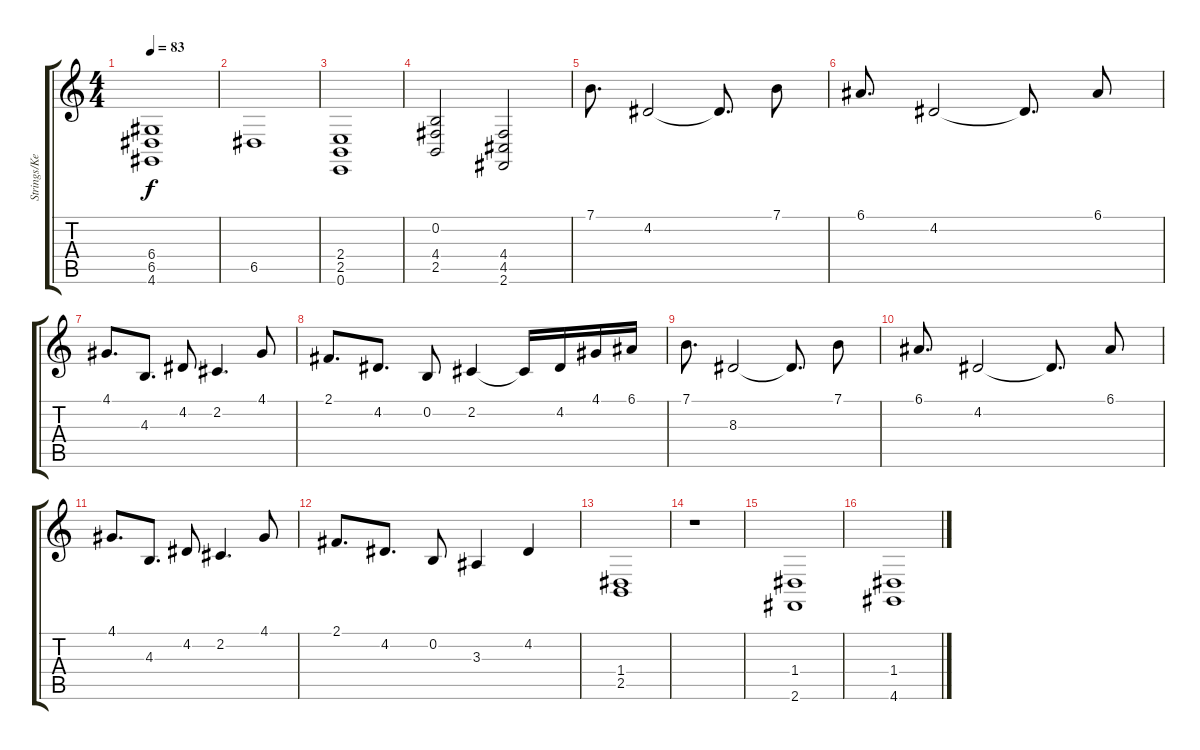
\track ("Strings/Keyboard" "Strings/Ke") {instrument stringensemble2}
\staff {score tabs}
\tuning (E4 B3 G3 D3 A2 E2) {hide}
\ts (4 4)
\tempo 83
\clef g2
\ks c
(6.4 6.5 4.6).1{dy f} |
6.5.1 |
(2.4 2.5 0.6).1 |
(0.2 4.4 2.5).2 (4.4 4.5 2.6).2 |
7.1.8{d} 4.2.2 4.2{t}.8{d} 7.1.8 |
6.1.8{d} 4.2.2 4.2{t}.8{d} 6.1.8 |
4.1.8{d} 4.3.8{d} 4.2.8 2.2.4{d} 4.1.8 |
2.1.8{d} 4.2.8{d} 0.2.8 2.2.4 2.2{t}.16 4.2.16 4.1.16 6.1.16 |
7.1.8{d} 8.3.2 8.3{t}.8{d} 7.1.8 |
6.1.8{d} 4.2.2 4.2{t}.8{d} 6.1.8 |
4.1.8{d} 4.3.8{d} 4.2.8 2.2.4{d} 4.1.8 |
2.1.8{d} 4.2.8{d} 0.2.8 3.3.4 4.2.4 |
(1.4 2.5).1 |
r.1 |
(1.4 2.6).1 |
(1.4 4.6).1
